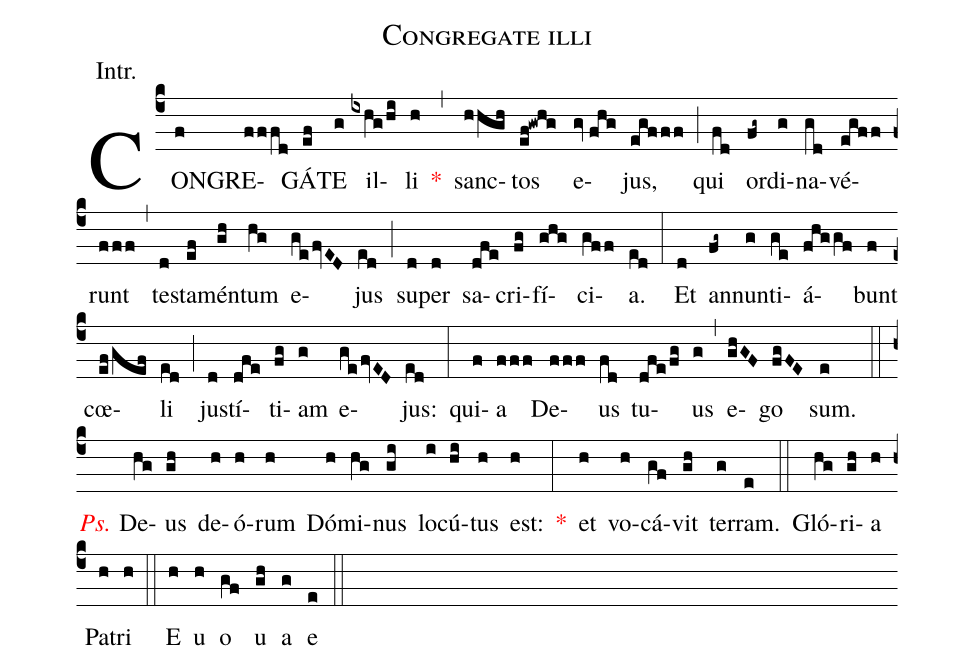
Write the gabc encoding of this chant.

name:Congregate illi;
annotation:Intr.;
mode:IV.;
office-part:Introit;
%%
(c4) CON(f)GRE(fffd)GÁ(ef)TE(g) il(ixhg/hi)li(h) <v>\red{*}</v>(,) sanc(hhgh)tos(ef!gwhg) e(gv//fhg)jus,(egfff) (;) qui(fd) or(fg~)di(g)na(gd)vé(egff)runt(fff) (,) te(d)sta(ef)mén(gh)tum(hg) e(gefvED)jus(ed) (;) su(d)per(d) sa(dfe)cri(fg)fí(ghg)ci(gff)a.(ed) (:) Et(d) an(fg~)nun(g)ti(ge)á(fhggf)bunt(f) cœ(ef/gef)li(ed) (;) ju(d)stí(dfe)ti(fg)am(g) e(gefvED)jus:(ed) (:) qui(f)a(fff) De(fff)us(fd) tu(dfe/fg)us(g) (,) e(ghGF)go(fgFE) sum.(e) (::) <v>\redit{Ps.}</v> De(hg)us(gh) de(h)ó(h)rum(h) Dó(h)mi(hg)nus(gi) lo(i)cú(hi)tus(h) est:(h) <v>\red{*}</v>(:) et(h) vo(h)cá(gf)vit(gh) ter(g)ram.(e) (::) Gló(hg)ri(gh)a(h) Pa(h)tri(h) (::) E(h) u(h) o(gf) u(gh) a(g) e(e) (::)
